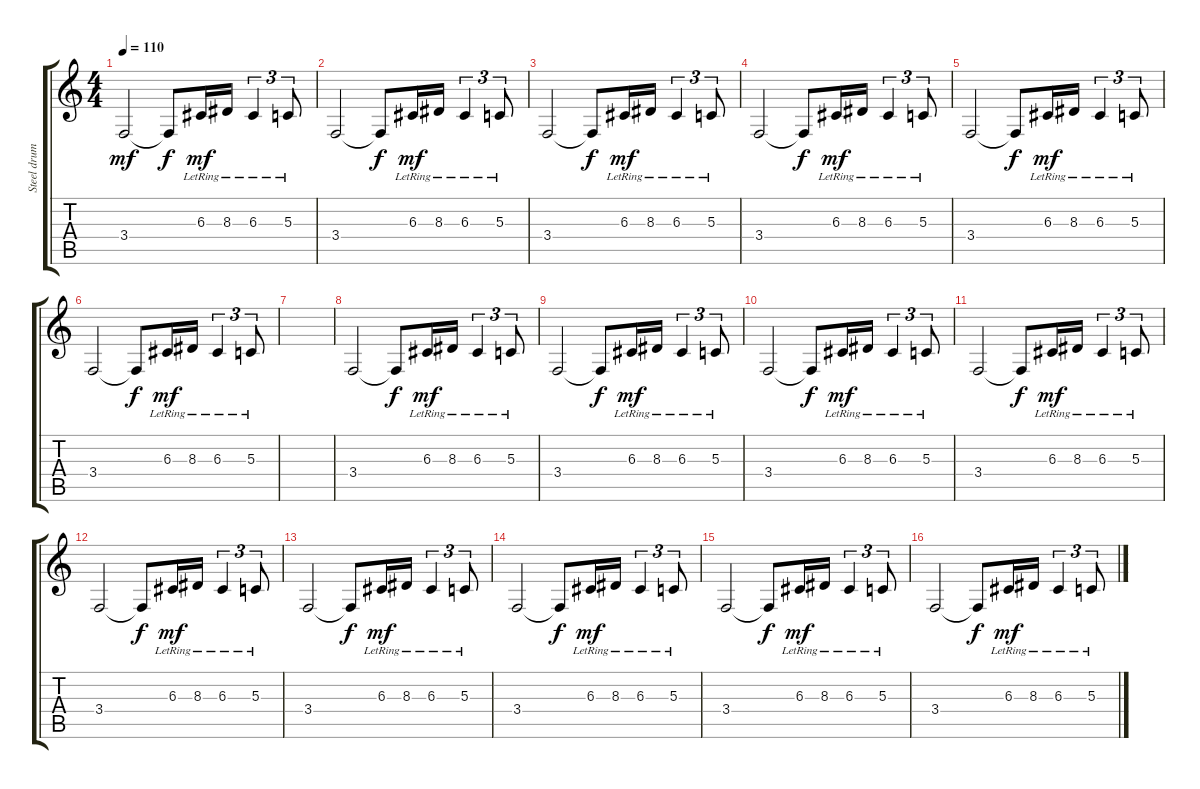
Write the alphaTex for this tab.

\track ("Steel drums" "Steel drum") {instrument electricpiano1}
\staff {score tabs}
\tuning (E4 B3 G3 D3 A2 E2) {hide}
\ts (4 4)
\tempo 110
\clef g2
\ks c
3.4.2{dy mf} 3.4{t}.8{dy f} 6.3{lr}.16{dy mf} 8.3{lr}.16 6.3{lr}.4{tu (3 2)} 5.3{lr}.8{tu (3 2)} |
3.4.2 3.4{t}.8{dy f} 6.3{lr}.16{dy mf} 8.3{lr}.16 6.3{lr}.4{tu (3 2)} 5.3{lr}.8{tu (3 2)} |
3.4.2 3.4{t}.8{dy f} 6.3{lr}.16{dy mf} 8.3{lr}.16 6.3{lr}.4{tu (3 2)} 5.3{lr}.8{tu (3 2)} |
3.4.2 3.4{t}.8{dy f} 6.3{lr}.16{dy mf} 8.3{lr}.16 6.3{lr}.4{tu (3 2)} 5.3{lr}.8{tu (3 2)} |
3.4.2 3.4{t}.8{dy f} 6.3{lr}.16{dy mf} 8.3{lr}.16 6.3{lr}.4{tu (3 2)} 5.3{lr}.8{tu (3 2)} |
3.4.2 3.4{t}.8{dy f} 6.3{lr}.16{dy mf} 8.3{lr}.16 6.3{lr}.4{tu (3 2)} 5.3{lr}.8{tu (3 2)} |
|
3.4.2 3.4{t}.8{dy f} 6.3{lr}.16{dy mf} 8.3{lr}.16 6.3{lr}.4{tu (3 2)} 5.3{lr}.8{tu (3 2)} |
3.4.2 3.4{t}.8{dy f} 6.3{lr}.16{dy mf} 8.3{lr}.16 6.3{lr}.4{tu (3 2)} 5.3{lr}.8{tu (3 2)} |
3.4.2 3.4{t}.8{dy f} 6.3{lr}.16{dy mf} 8.3{lr}.16 6.3{lr}.4{tu (3 2)} 5.3{lr}.8{tu (3 2)} |
3.4.2 3.4{t}.8{dy f} 6.3{lr}.16{dy mf} 8.3{lr}.16 6.3{lr}.4{tu (3 2)} 5.3{lr}.8{tu (3 2)} |
3.4.2 3.4{t}.8{dy f} 6.3{lr}.16{dy mf} 8.3{lr}.16 6.3{lr}.4{tu (3 2)} 5.3{lr}.8{tu (3 2)} |
3.4.2 3.4{t}.8{dy f} 6.3{lr}.16{dy mf} 8.3{lr}.16 6.3{lr}.4{tu (3 2)} 5.3{lr}.8{tu (3 2)} |
3.4.2 3.4{t}.8{dy f} 6.3{lr}.16{dy mf} 8.3{lr}.16 6.3{lr}.4{tu (3 2)} 5.3{lr}.8{tu (3 2)} |
3.4.2 3.4{t}.8{dy f} 6.3{lr}.16{dy mf} 8.3{lr}.16 6.3{lr}.4{tu (3 2)} 5.3{lr}.8{tu (3 2)} |
3.4.2 3.4{t}.8{dy f} 6.3{lr}.16{dy mf} 8.3{lr}.16 6.3{lr}.4{tu (3 2)} 5.3{lr}.8{tu (3 2)}
